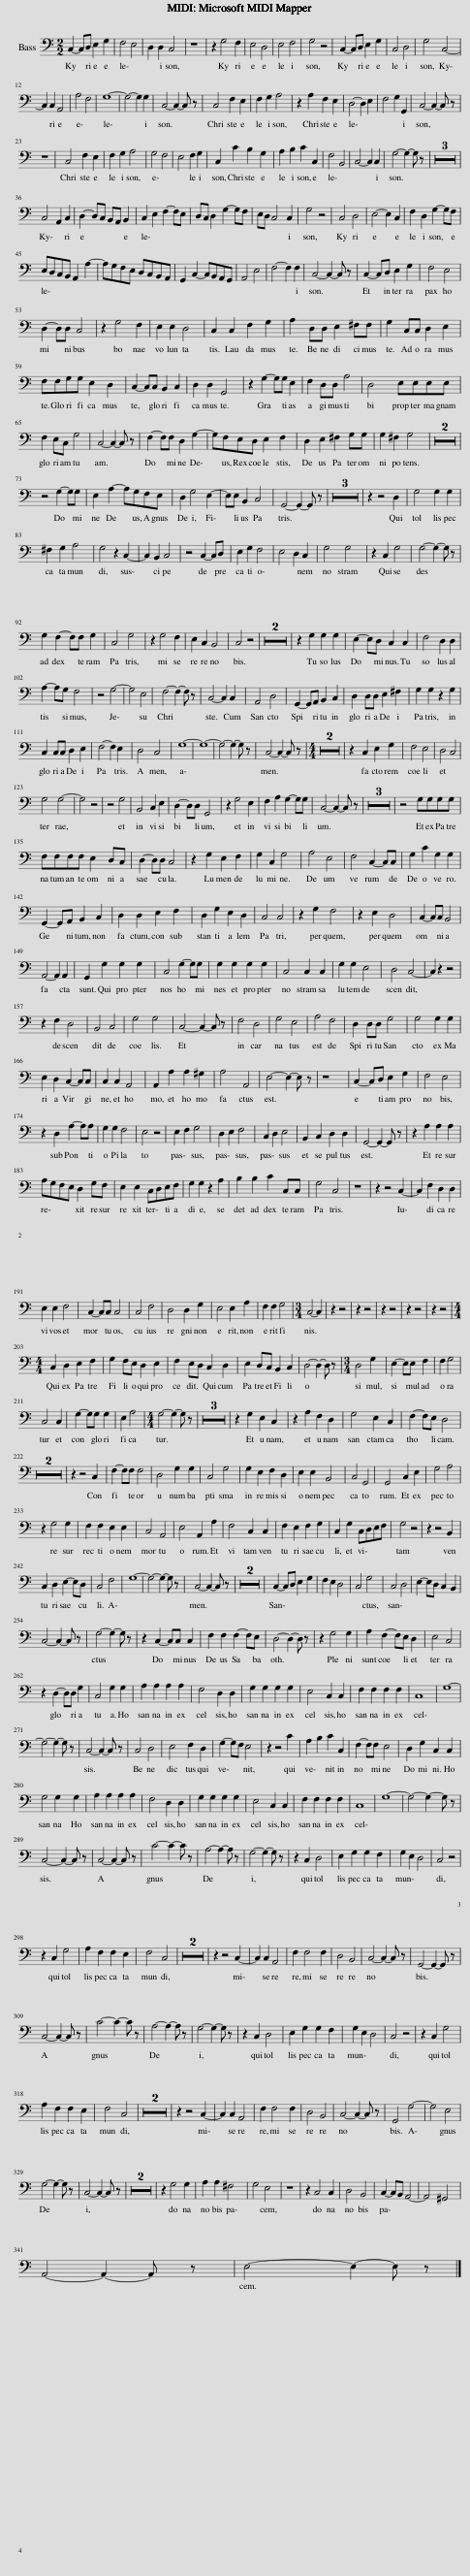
X:1
L:1/8
Q:1/4=108
M:2/2
I:linebreak $
K:C
V:1 bass
V:1
 C,2- C,D, E,2 G,2 | F,4 E,4 | D,2 D,2 C,4 | z8 | z2 G,4 F,2 | %5
 E,4 D,4 | E,4 F,4 | G,4 z4 | C,2- C,D, E,2 G,2 | C,4 D,4 | %10
 G,4 C,4- |$ C,2 C,2 A,,4 | A,4 F,4 | G,8- | G,4- G,2 G,2 | %15
 C,4- C,2- C, z | C,4 F,2 E,2 | F,2 G,2 A,4 | z2 A,2 F,2 E,2 | D,4- D,2 E,2 | %20
 F,4 G,2 G,,2 | C,4- C,2- C, z |$ z8 | C,4 F,2 E,2 | F,2 G,2 A,4 | %25
 G,4 F,4 | E,4 F,2 G,2 | C,2 C2 B,2 G,2 | A,2 B,2 C2 C,2 | F,4 B,,4 | %30
 C,4- C,2 C,2 | G,4- G,2- G, z | z8 | z8 | z8 |$ %35
 C,4 A,,2 C,2 | D,2- D,C, B,,A,, B,,2 | C,2 E,2 F,2- F,E, | D,C, D,2 G,2- G,F, | E,D, C,4 C,2 | %40
 G,4 z4 | C,4 D,4 | E,4- E,2 C,2 | F,2 D,2 G,2- G,F, |$ E,D,C,B,, A,,2 A,2- | %45
 A,G,F,E, D,C,B,,A,, | G,,2 C,2- C,B,,A,,G,, | A,,4 E,4 | F,4- F,2 F,2 | C,4- C,2- C, z | %50
 C,2- C,D, E,2 G,2 | F,4 E,4 |$ D,2- D,D, C,4 | z2 G,4 F,2 | E,2 E,2 D,4 | %55
 C,2 C,2 F,2 G,2 | A,2 D,D, E,2 ^F,F, | G,2 C,C, D,2 E,2 |$ F,F,G,G, E,2 D,2 | C,2- C,C, B,,2 C,2 | %60
 D,2 D,2 G,,4 | z2 G,2- G,G, E,2 | F,2 D,D, A,4 | D,4 E,E,E,E, |$ F,2 E,C, G,4 | %65
 C,4- C,2- C, z | F,2- F,F, D,2 G,2- | G,F,E,D, E,2 F,2 | D,2 E,2 ^F,2 G,G, | G,2 ^F,2 G,4 | %70
 z8 | z8 |$ z4 G,2- G,G, | E,2 A,2- A,G,F,E, | D,2 G,4 E,2- | %75
 E,E, B,,2 C,4 | G,,4- G,,2- G,, z | z8 | z8 | z8 | %80
 z2 z4 D,2 | G,4 G,2 G,2 |$ ^F,2 G,2 A,4 | G,4 z2 C,2- | C,2 B,,2 C,4 | %85
 z4 C,2- C,D, | E,2 G,2 F,4 | E,4 D,2 C,2 | G,4 G,4 | z2 C,2 G,4 | %90
 G,4- G,2- G, z |$ G,2 F,2- F,F, G,2 | C,4 G,4 | z2 G,4 F,2 | E,2 C,2 B,,4 | %95
 C,4 z4 | z8 | z8 | z2 G,2 G,2 G,2 | E,2- E,D, C,2 C,2 | %100
 F,4 D,2 D,2 |$ A,2- A,G, F,4 | z4 G,4- | G,4 E,4 | F,4- F,2- F, z | %105
 C,4- C,2 C,2 | A,,4 D,4 | G,,2- G,,A,, B,,2 C,2 | D,2 D,D, E,2 ^F,2 | G,2 G,2 z2 G,2 |$ %110
 C,2 C,C, D,2 E,2 | F,4- F,2 E,2 | D,4 C,4 | G,8- | G,8- | %115
 G,4- G,2- G, z | C,4- C,2- C, z |[M:4/4] z8 | z8 | z2 C,2 E,2 G,2 | %120
 F,4 E,4 | D,4 C,4 |$ G,4 G,4- | G,4 z4 | z4 G,4 | %125
 B,,4 C,2 E,2 | D,2- D,D, G,,4 | z2 G,4 E,2 | F,2 A,2 G,2- G,G, | C,4- C,2- C, z | %130
 z8 | z8 | z8 | z4 G,G,G,G, |$ F,F,F,F, E,2 D,C, | %135
 D,2- D,D, C,4 | z2 G,2 E,2 F,2 | G,2 C,2 G,4 | A,4 E,4 | F,4 C,2- C,C, | %140
 G,2 C2 G,2 G,2 |$ G,,2- G,,A,, B,,2 C,2 | D,2 D,2 E,2 F,2 | D,2 G,2 E,2 D,2 | C,4 C,4 | %145
 z2 G,2 F,4 | z2 E,2 D,4 | C,2- C,C, B,,4 |$ A,,4- A,,2 A,,2 | G,,2 G,2 G,2 G,2 | %150
 C,4 G,2- G,G, | G,2 G,2 G,2 G,2 | C,4 C,2 C,2 | G,2 G,2 E,4 | D,4 C,4- | %155
 C,2 z2 z4 |$ z2 F,2 D,4 |[Q:1/4=102] B,,4 C,4 | G,4 G,4[Q:1/4=93][Q:1/4=90] | C,4- C,2- C, z[Q:1/4=108] | %160
 F,4 D,4 | G,4 E,4 | A,4 F,4 | D,2 D,D, G,4 | G,4 G,2 G,2 |$ %165
 E,2 D,2 C,2- C,C, | C,2 C,2 A,,4 | A,,2 A,2 A,2 ^G,2 | A,4 A,,4[Q:1/4=98] | E,4- E,2- E, z[Q:1/4=90] | %170
 z8[Q:1/4=108] | C,2- C,D, E,2 G,2 | F,4 E,4 |$ z2 D,2 A,2- A,A, | G,2 G,2 F,4 | %175
 E,4 z4 | E,2 F,2 G,4 | D,2 E,2 F,4 | C,2 D,2 E,4 | B,,2 C,2 D,2 D,2 | %180
 G,,4- G,,2- G,, z | z2 A,2 A,2 A,2 |$ A,G,F,E, D,2 G,F, | E,2 E,2 C,D,E,F, | G,2 G,2 z2 A,2 | %185
 B,2 B,2 C2 C,C, | G,4 C,4 | z8 | z2 z4 C,2- | C,2 F,2 D,2 D,2 |$ %190
 E,2 E,2 F,4 | C,2- C,C, C,4 | C,4 F,4 | D,4 D,2 G,2 | E,4 E,2 A,2 | %195
 F,2 F,2 G,4 |[M:3/4] C,4- C,2 | z2 z4 | z2 z4 | z2 z4 | %200
 z2 z4 | z2 z4 |$[M:4/4] C,2 D,2 E,2 F,2 | G,2 F,E, D,2 E,2 | F,2 E,D, C,2 D,2 | %205
 E,2 D,C, B,,2 C,2 | D,4- D,2- D, z |[M:3/4] D,4 G,2 | E,2- E,E, F,2 | F,2 G,4 |$ %210
 C,4 C,2 | G,2- G,G, G,2 | E,2 A,4 |[M:4/4] G,4- G,2- G, z | z8 | %215
 z8 | z8 | z2 G,2 E,2 C,2 | z2 A,2 F,2 D,2 | G,4 E,2 C,2 | %220
 F,2- F,E, D,4 |$ z8 | z8 | z2 z4 C,2 | F,2- F,F, F,4 | %225
 D,4 G,2 G,2 | C,4 G,4 | G,2 E,2 F,2 D,2 | E,2 E,2 B,,4 | C,4 G,,4 | %230
 G,,4 C,2 E,2 | G,4 A,4 |$ z2 G,4 G,2 | F,2 F,2 E,2 E,2 | C,4 A,,4 | %235
 E,4 A,,2 A,2 | F,4 C,2 C,2 | F,2 E,2 F,2 G,2 | C,2 G,2 C,D,E,F, | G,4 z4 | %240
 z2 z4 B,,2 |$ C,2 D,2 E,2- E,D, | C,4 F,4 | G,8- | G,4- G,2- G, z | %245
 C,4- C,2- C, z | z8 | z8 | C,2- C,D, E,2 G,2 | F,2 E,2 D,4 | %250
 C,4 G,4 | C,4 D,4 | E,2- E,D, C,2 B,,2 |$ C,4- C,2- C, z | G,4- G,2- G, z | %255
 z2 C,2- C,C, C,2 | F,2 F,2 F,2- F,E, | D,4- D,2- D, z | z2 G,4 G,2 | A,2 F,2- F,E, D,2 | %260
 E,4 C,4 |$ z2 D,2- D,D, G,2 | C,4 G,2 G,2 | A,2 A,2 A,2 A,2 | F,4 D,2 D,2 | %265
 G,2 G,2 G,2 G,2 | E,4 C,2 C,2 | F,2 F,2 F,2 F,2 | C,8 | G,8- |$ %270
 G,4- G,2- G, z | C,4- C,2- C, z | C,4 D,4 | E,4 F,2 D,2 | G,2- G,F, E,4 | %275
 z2 z4 C2 | A,2 B,2 C2 C,2 | F,2- F,F, E,4 | D,2 G,2 C,2 C,2 |$ G,4 G,2 G,2[Q:1/4=114] | %280
 A,2 A,2 A,2 A,2 | F,4 D,2 D,2 | G,2 G,2 G,2 G,2 | E,4 C,2 C,2 | F,2 F,2 F,2 F,2 | %285
 C,8 | G,8-[Q:1/4=112] | G,4- G,2- G, z[Q:1/4=107][Q:1/4=102] |$ C,4- C,2- C, z[Q:1/4=100] | C,4- C,2- C, z | %290
 C4- C2- C z | A,4- A,2- A, z | G,4- G,2- G, z | z2 C,2 D,4 | E,2 G,2 G,2 F,2 | %295
 G,2 E,2 D,4 | C,4 z4 |$ z2 C,2 G,4 | A,2 F,2 F,2 E,2 | F,4 C,4 | %300
 z8 | z8 | z2 z4 C,2- | C,2 C,2 A,,4 | F,2 F,4 F,2 | %305
 D,4 B,,4 | C,4- C,2- C, z | G,,4- G,,2- G,, z |$ C,4- C,2- C, z | C4- C2- C z | %310
 A,4- A,2- A, z | G,4- G,2- G, z | z2 C,2 D,4 | E,2 G,2 G,2 F,2 | G,2 E,2 D,4 | %315
 C,4 z4 | z2 C,2 G,4 |$ A,2 F,2 F,2 E,2 | F,4 C,4 | z8 | %320
 z8 | z2 z4 C,2- | C,2 C,2 A,,4 | F,2 F,4 F,2 | D,4 B,,4 | %325
 C,4- C,2- C, z | G,,4 G,4- | G,4 E,4 |$ G,4- G,2- G, z | C,4- C,2- C, z | %330
 z8 | z8 | z2 G,4 G,2 | A,2 A,2 ^F,4 | G,4 E,4 | %335
 z8 | z2 C,4 C,2 | D,4 B,,4 | C,2- C,B,, A,,4- | A,,4 ^G,,4[Q:1/4=98][Q:1/4=94] |$ %340
 A,,4- A,,2- A,, z[Q:1/4=87] | E,4- E,2- E, z[Q:1/4=83][Q:1/4=81][Q:1/4=80][Q:1/4=80] |] %342
